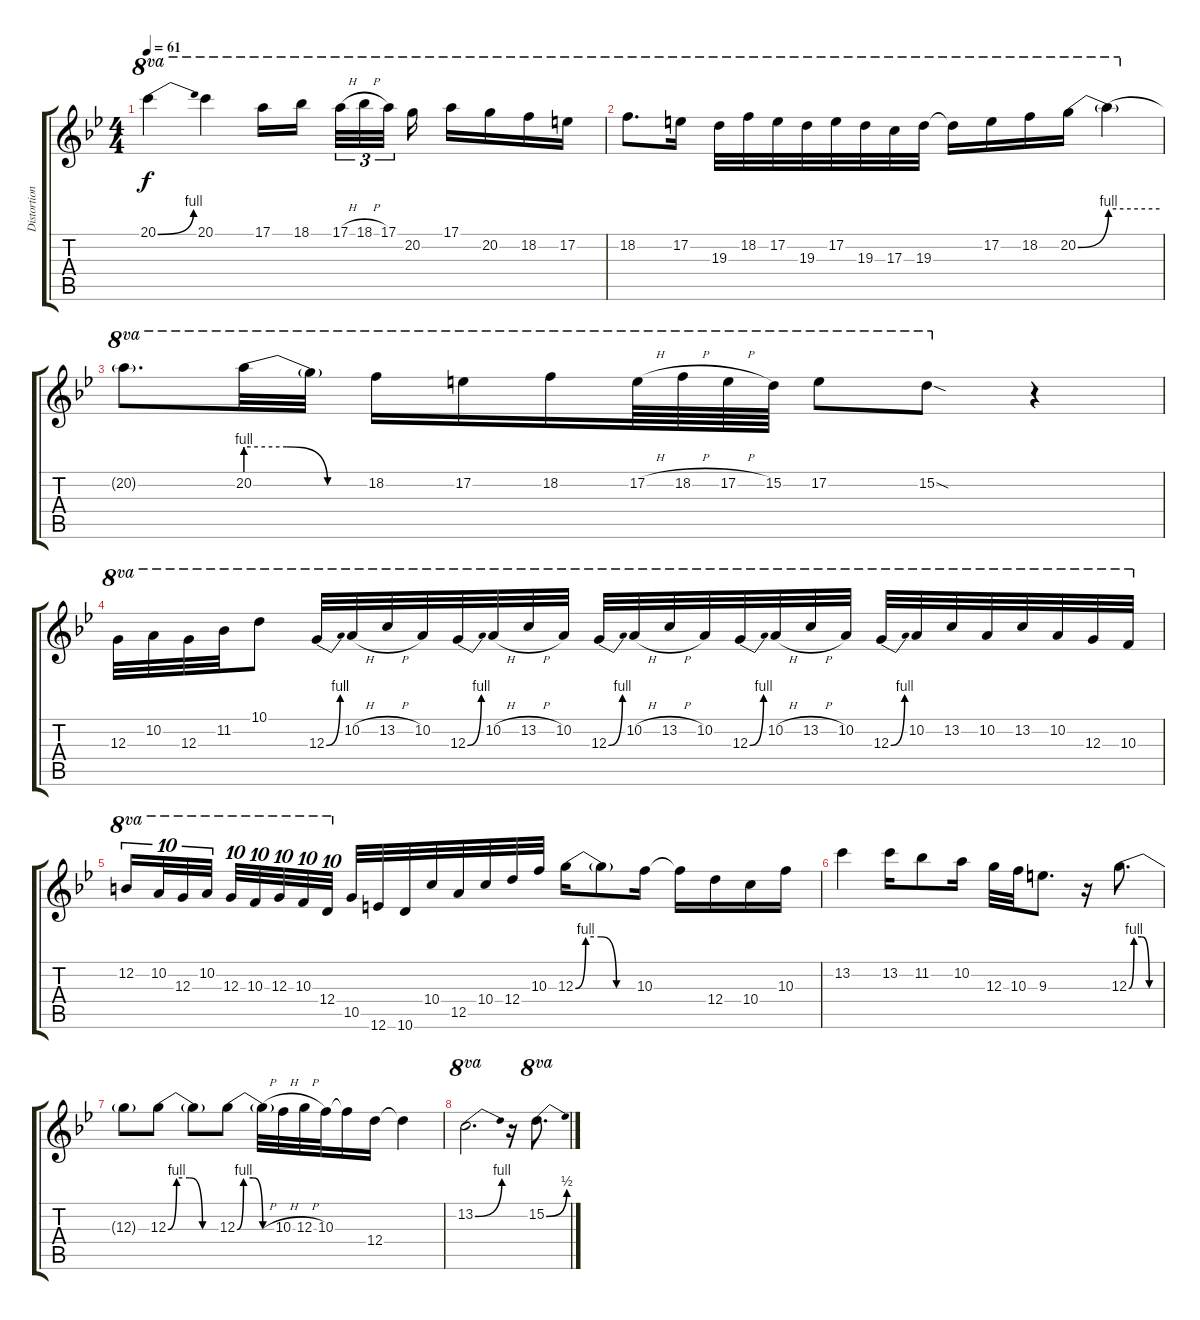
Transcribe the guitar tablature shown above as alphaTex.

\track ("Distortion" "Distortion") {instrument distortionguitar}
\staff {score tabs}
\tuning (E4 B3 G3 D3 A2 E2) {hide}
\ts (4 4)
\tempo 61
\clef g2
\ks bb
20.1{be (bend 0 0 60 4)}.4{ot 8va dy f} 20.1.4{ot 8va} 17.1.16{ot 8va} 18.1.16{ot 8va beam splitsecondary} 17.1{h}.32{tu (3 2) ot 8va} 18.1{h}.32{tu (3 2) ot 8va} 17.1.32{tu (3 2) ot 8va beam splitsecondary} 20.2.16{ot 8va} 17.1.16{ot 8va} 20.2.16{ot 8va} 18.2.16{ot 8va} 17.2.16{ot 8va} |
18.2.8{d ot 8va} 17.2.16{ot 8va} 19.3.32{ot 8va} 18.2.32{ot 8va} 17.2.32{ot 8va} 19.3.32{ot 8va} 17.2.32{ot 8va} 19.3.32{ot 8va} 17.3.32{ot 8va} 19.3.32{ot 8va} 19.3{t}.16{ot 8va} 17.2.16{ot 8va} 18.2.16{ot 8va} 20.2{be (bend 0 0 60 4)}.16{ot 8va} 20.2{be (hold 0 4 60 4) t}.4{ot 8va} |
20.2{t}.8{d ot 8va} 20.2{be (custom 0 4 20 4 40 0 60 0)}.32{ot 8va} 20.2{t}.32{ot 8va} 18.2.16{ot 8va} 17.2.16{ot 8va} 18.2.16{ot 8va} 17.2{h}.64{ot 8va} 18.2{h}.64{ot 8va} 17.2{h}.64{ot 8va} 15.2.64{ot 8va} 17.2.8{ot 8va} 15.2{sod}.8{ot 8va} r.4 |
12.3.32{ot 8va} 10.2.32{ot 8va} 12.3.32{ot 8va} 11.2.32{ot 8va} 10.1.8{ot 8va} 12.3{be (bend 0 0 60 4)}.32{ot 8va} 10.2{h}.32{ot 8va} 13.2{h}.32{ot 8va} 10.2.32{ot 8va} 12.3{be (bend 0 0 60 4)}.32{ot 8va} 10.2{h}.32{ot 8va} 13.2{h}.32{ot 8va} 10.2.32{ot 8va} 12.3{be (bend 0 0 60 4)}.32{ot 8va} 10.2{h}.32{ot 8va} 13.2{h}.32{ot 8va} 10.2.32{ot 8va} 12.3{be (bend 0 0 60 4)}.32{ot 8va} 10.2{h}.32{ot 8va} 13.2{h}.32{ot 8va} 10.2.32{ot 8va} 12.3{be (bend 0 0 60 4)}.32{ot 8va} 10.2.32{ot 8va} 13.2.32{ot 8va} 10.2.32{ot 8va} 13.2.32{ot 8va} 10.2.32{ot 8va} 12.3.32{ot 8va} 10.3.32{ot 8va} |
12.2.16{tu (10 8) ot 8va} 10.2.32{tu (10 8) ot 8va} 12.3.32{tu (10 8) ot 8va} 10.2.32{tu (10 8) ot 8va beam splitsecondary} 12.3.32{tu (10 8) ot 8va} 10.3.32{tu (10 8) ot 8va} 12.3.32{tu (10 8) ot 8va} 10.3.32{tu (10 8) ot 8va} 12.4.32{tu (10 8) ot 8va} 10.5.32 12.6.32 10.6.32 10.4.32 12.5.32 10.4.32 12.4.32 10.3.32 12.3{be (custom 0 0 10 4 25 4 40 0 60 0)}.16 12.3{t}.8 10.3.16 10.3{t}.16 12.4.16 10.4.16 10.3.16 |
13.2.4 13.2.16 11.2.8 10.2.16 12.3.32 10.3.32 9.3.8{d} r.16 12.3{be (custom 0 0 10 4 25 4 40 0 60 0)}.8{d} |
12.3{t}.8 12.3{be (custom 0 0 10 4 25 4 40 0 60 0)}.8 12.3{t}.8 12.3{be (custom 0 0 10 4 25 4 40 0 60 0)}.8 12.3{h t}.32 10.3{h}.32 12.3{h}.32 10.3.32 10.3{t}.16 12.4.16 12.4{t}.4 |
13.2{be (bend 0 0 60 4)}.2{d ot 8va} r.16 15.2{be (bend 0 0 60 2)}.8{d ot 8va}
